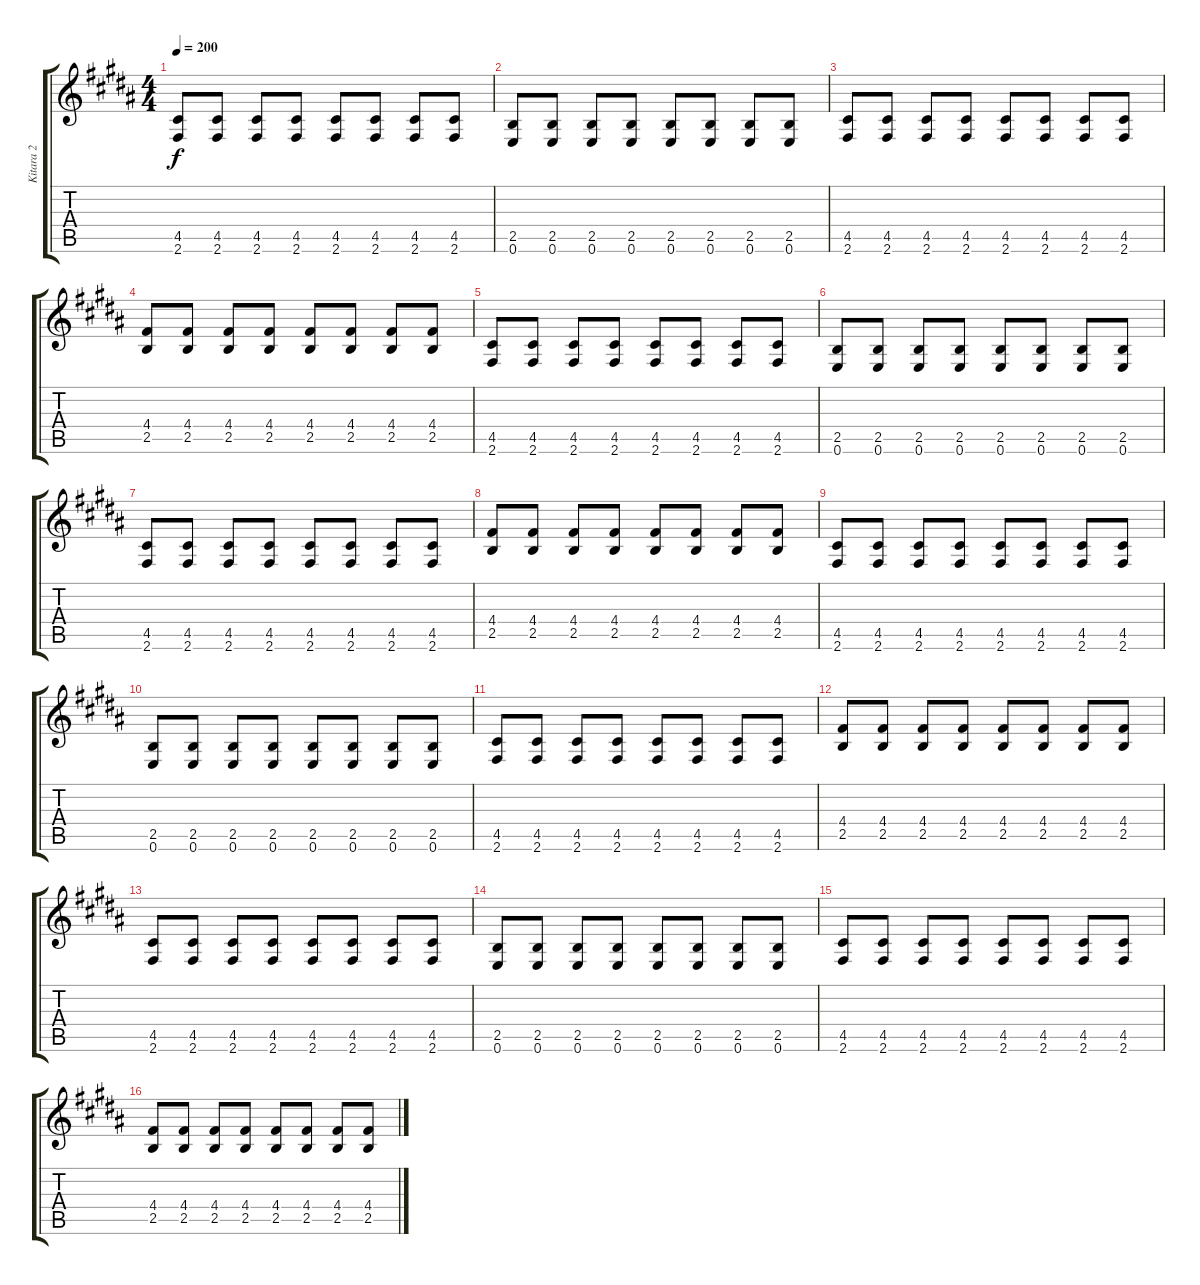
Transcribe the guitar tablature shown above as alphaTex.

\track ("Kitara 2" "Kitara 2") {instrument distortionguitar}
\staff {score tabs}
\tuning (E4 B3 G3 D3 A2 E2) {hide}
\ts (4 4)
\tempo 200
\clef g2
\ks b
(4.5 2.6).8{dy f} (4.5 2.6).8 (4.5 2.6).8 (4.5 2.6).8 (4.5 2.6).8 (4.5 2.6).8 (4.5 2.6).8 (4.5 2.6).8 |
(2.5 0.6).8 (2.5 0.6).8 (2.5 0.6).8 (2.5 0.6).8 (2.5 0.6).8 (2.5 0.6).8 (2.5 0.6).8 (2.5 0.6).8 |
(4.5 2.6).8 (4.5 2.6).8 (4.5 2.6).8 (4.5 2.6).8 (4.5 2.6).8 (4.5 2.6).8 (4.5 2.6).8 (4.5 2.6).8 |
(4.4 2.5).8 (4.4 2.5).8 (4.4 2.5).8 (4.4 2.5).8 (4.4 2.5).8 (4.4 2.5).8 (4.4 2.5).8 (4.4 2.5).8 |
(4.5 2.6).8 (4.5 2.6).8 (4.5 2.6).8 (4.5 2.6).8 (4.5 2.6).8 (4.5 2.6).8 (4.5 2.6).8 (4.5 2.6).8 |
(2.5 0.6).8 (2.5 0.6).8 (2.5 0.6).8 (2.5 0.6).8 (2.5 0.6).8 (2.5 0.6).8 (2.5 0.6).8 (2.5 0.6).8 |
(4.5 2.6).8 (4.5 2.6).8 (4.5 2.6).8 (4.5 2.6).8 (4.5 2.6).8 (4.5 2.6).8 (4.5 2.6).8 (4.5 2.6).8 |
(4.4 2.5).8 (4.4 2.5).8 (4.4 2.5).8 (4.4 2.5).8 (4.4 2.5).8 (4.4 2.5).8 (4.4 2.5).8 (4.4 2.5).8 |
(4.5 2.6).8 (4.5 2.6).8 (4.5 2.6).8 (4.5 2.6).8 (4.5 2.6).8 (4.5 2.6).8 (4.5 2.6).8 (4.5 2.6).8 |
(2.5 0.6).8 (2.5 0.6).8 (2.5 0.6).8 (2.5 0.6).8 (2.5 0.6).8 (2.5 0.6).8 (2.5 0.6).8 (2.5 0.6).8 |
(4.5 2.6).8 (4.5 2.6).8 (4.5 2.6).8 (4.5 2.6).8 (4.5 2.6).8 (4.5 2.6).8 (4.5 2.6).8 (4.5 2.6).8 |
(4.4 2.5).8 (4.4 2.5).8 (4.4 2.5).8 (4.4 2.5).8 (4.4 2.5).8 (4.4 2.5).8 (4.4 2.5).8 (4.4 2.5).8 |
(4.5 2.6).8 (4.5 2.6).8 (4.5 2.6).8 (4.5 2.6).8 (4.5 2.6).8 (4.5 2.6).8 (4.5 2.6).8 (4.5 2.6).8 |
(2.5 0.6).8 (2.5 0.6).8 (2.5 0.6).8 (2.5 0.6).8 (2.5 0.6).8 (2.5 0.6).8 (2.5 0.6).8 (2.5 0.6).8 |
(4.5 2.6).8 (4.5 2.6).8 (4.5 2.6).8 (4.5 2.6).8 (4.5 2.6).8 (4.5 2.6).8 (4.5 2.6).8 (4.5 2.6).8 |
(4.4 2.5).8 (4.4 2.5).8 (4.4 2.5).8 (4.4 2.5).8 (4.4 2.5).8 (4.4 2.5).8 (4.4 2.5).8 (4.4 2.5).8
